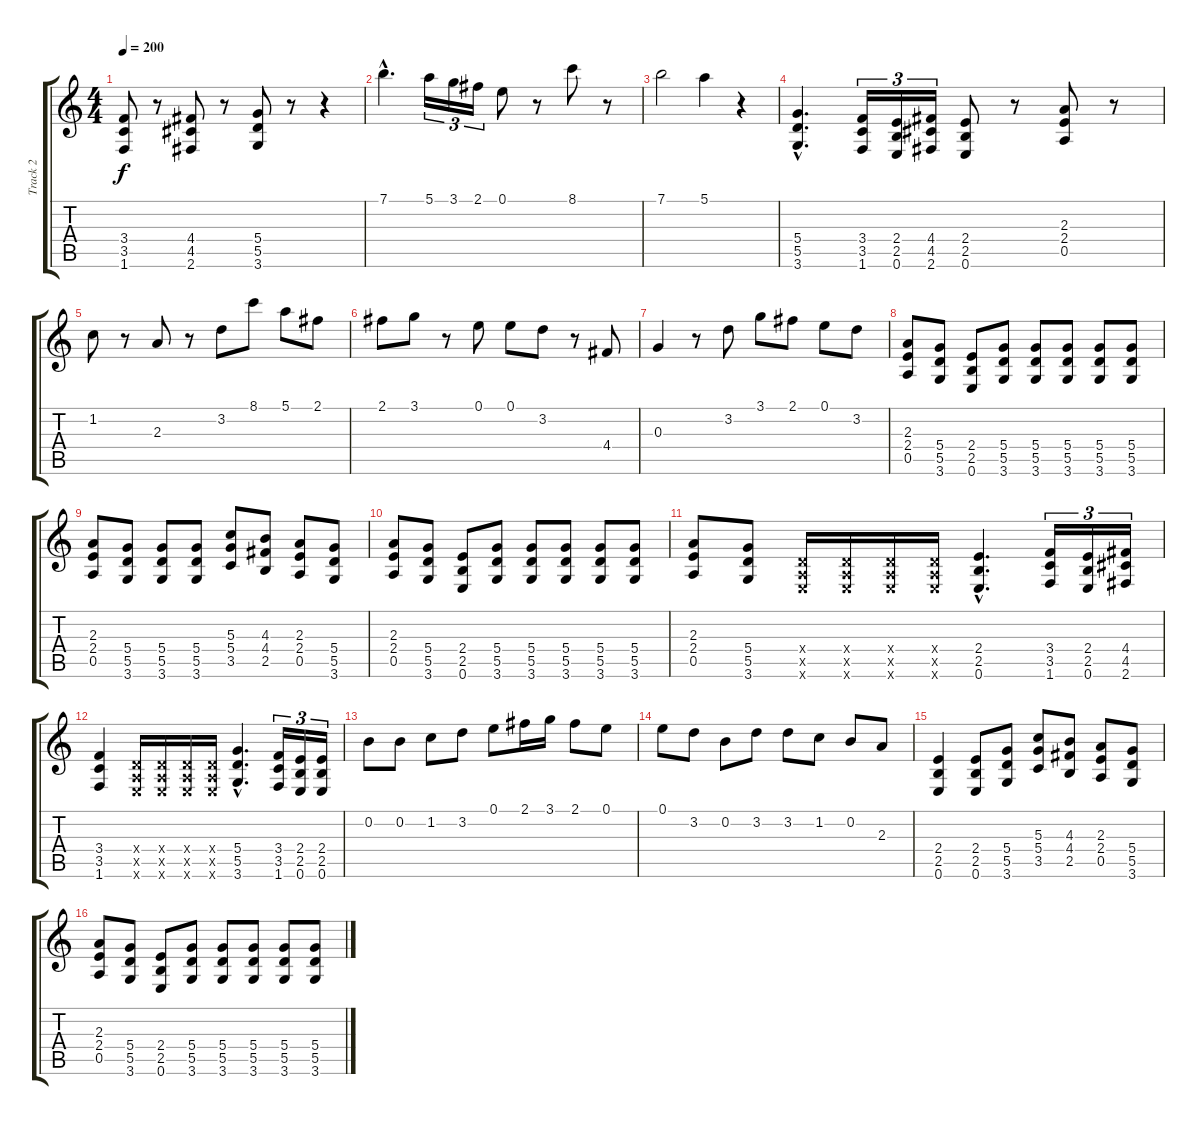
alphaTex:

\track ("Track 2" "Track 2") {instrument distortionguitar}
\staff {score tabs}
\tuning (E4 B3 G3 D3 A2 E2) {hide}
\ts (4 4)
\tempo 200
\clef g2
\ks c
(3.4 3.5 1.6).8{dy f} r.8 (4.4 4.5 2.6).8 r.8 (5.4 5.5 3.6).8 r.8 r.4 |
7.1{hac}.4{d} 5.1.16{tu (3 2)} 3.1.16{tu (3 2)} 2.1.16{tu (3 2)} 0.1.8 r.8 8.1.8 r.8 |
7.1.2 5.1.4 r.4 |
(5.4{hac} 5.5{hac} 3.6{hac}).4{d} (3.4 3.5 1.6).16{tu (3 2)} (2.4 2.5 0.6).16{tu (3 2)} (4.4 4.5 2.6).16{tu (3 2)} (2.4 2.5 0.6).8 r.8 (2.3 2.4 0.5).8 r.8 |
1.2.8 r.8 2.3.8 r.8 3.2.8 8.1.8 5.1.8 2.1.8 |
2.1.8 3.1.8 r.8 0.1.8 0.1.8 3.2.8 r.8 4.4.8 |
0.3.4 r.8 3.2.8 3.1.8 2.1.8 0.1.8 3.2.8 |
(2.3 2.4 0.5).8 (5.4 5.5 3.6).8 (2.4 2.5 0.6).8 (5.4 5.5 3.6).8 (5.4 5.5 3.6).8 (5.4 5.5 3.6).8 (5.4 5.5 3.6).8 (5.4 5.5 3.6).8 |
(2.3 2.4 0.5).8 (5.4 5.5 3.6).8 (5.4 5.5 3.6).8 (5.4 5.5 3.6).8 (5.3 5.4 3.5).8 (4.3 4.4 2.5).8 (2.3 2.4 0.5).8 (5.4 5.5 3.6).8 |
(2.3 2.4 0.5).8 (5.4 5.5 3.6).8 (2.4 2.5 0.6).8 (5.4 5.5 3.6).8 (5.4 5.5 3.6).8 (5.4 5.5 3.6).8 (5.4 5.5 3.6).8 (5.4 5.5 3.6).8 |
(2.3 2.4 0.5).8 (5.4 5.5 3.6).8 (0.4{x} 0.5{x} 0.6{x}).16 (0.4{x} 0.5{x} 0.6{x}).16 (0.4{x} 0.5{x} 0.6{x}).16 (0.4{x} 0.5{x} 0.6{x}).16 (2.4{hac} 2.5{hac} 0.6{hac}).4{d} (3.4 3.5 1.6).16{tu (3 2)} (2.4 2.5 0.6).16{tu (3 2)} (4.4 4.5 2.6).16{tu (3 2)} |
(3.4 3.5 1.6).4 (0.4{x} 0.5{x} 0.6{x}).16 (0.4{x} 0.5{x} 0.6{x}).16 (0.4{x} 0.5{x} 0.6{x}).16 (0.4{x} 0.5{x} 0.6{x}).16 (5.4{hac} 5.5{hac} 3.6{hac}).4{d} (3.4 3.5 1.6).16{tu (3 2)} (2.4 2.5 0.6).16{tu (3 2)} (2.4 2.5 0.6).16{tu (3 2)} |
0.2.8 0.2.8 1.2.8 3.2.8 0.1.8 2.1.16 3.1.16 2.1.8 0.1.8 |
0.1.8 3.2.8 0.2.8 3.2.8 3.2.8 1.2.8 0.2.8 2.3.8 |
(2.4 2.5 0.6).4 (2.4 2.5 0.6).8 (5.4 5.5 3.6).8 (5.3 5.4 3.5).8 (4.3 4.4 2.5).8 (2.3 2.4 0.5).8 (5.4 5.5 3.6).8 |
(2.3 2.4 0.5).8 (5.4 5.5 3.6).8 (2.4 2.5 0.6).8 (5.4 5.5 3.6).8 (5.4 5.5 3.6).8 (5.4 5.5 3.6).8 (5.4 5.5 3.6).8 (5.4 5.5 3.6).8
